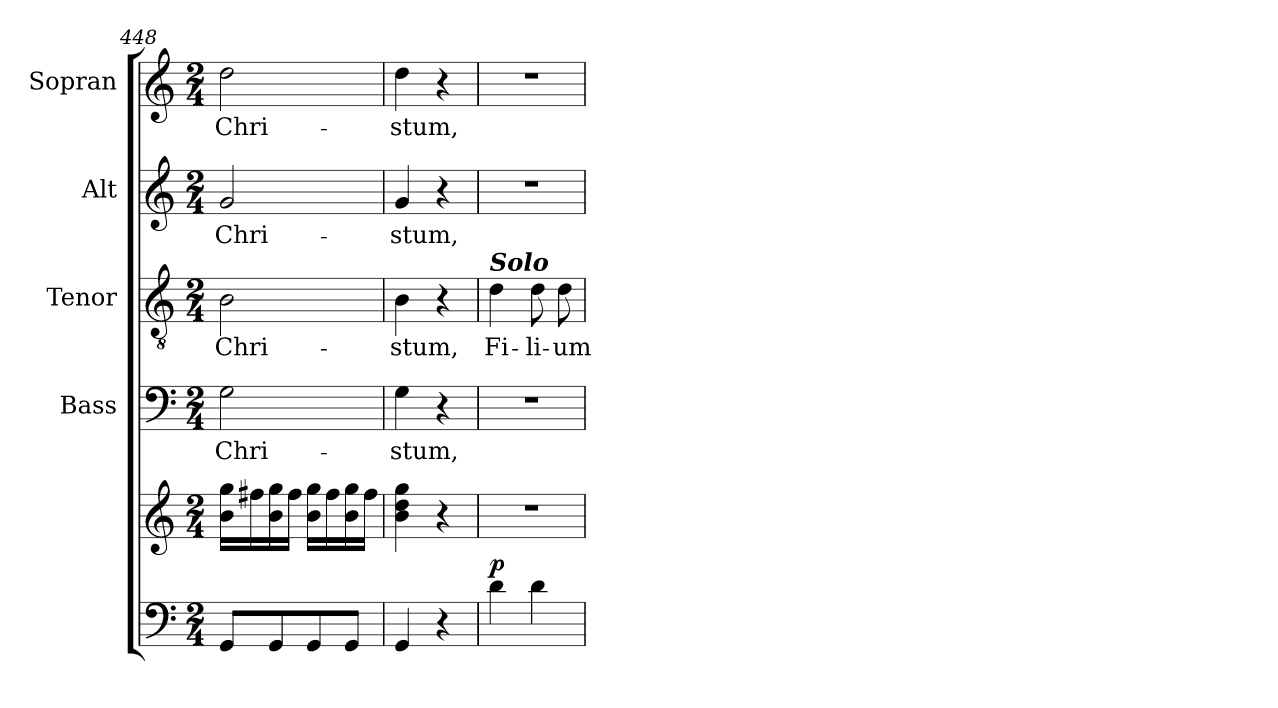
**kern	**kern	**dynam	**kern	**text	**kern	**text	**kern	**text	**kern	**text
*part5	*part5	*part5	*part4	*part4	*part3	*part3	*part2	*part2	*part1	*part1
*staff6	*staff5	*staff5/6	*staff4	*staff4	*staff3	*staff3	*staff2	*staff2	*staff1	*staff1
*	*	*	*I"Bass	*	*I"Tenor	*	*I"Alt	*	*I"Sopran	*
*	*	*	*I'B.	*	*I'T.	*	*I'A.	*	*I'S.	*
*clefF4	*clefG2	*	*clefF4	*	*clefGv2	*	*clefG2	*	*clefG2	*
*k[]	*k[]	*	*k[]	*	*k[]	*	*k[]	*	*k[]	*
*C:	*C:	*	*C:	*	*C:	*	*C:	*	*C:	*
*M2/4	*M2/4	*	*M2/4	*	*M2/4	*	*M2/4	*	*M2/4	*
=448	=448	=448	=448	=448	=448	=448	=448	=448	=448	=448
!	!	!	!	!LO:LY:b	!	!LO:LY:b	!	!LO:LY:b	!	!LO:LY:b
8GG/L	16b\ 16gg\LL	.	2G\	Chri-	2B\	Chri-	2g/	Chri-	2dd\	Chri-
.	16ff#X\	.	.	.	.	.	.	.	.	.
8GG/	16b\ 16gg\	.	.	.	.	.	.	.	.	.
.	16ff#\JJ	.	.	.	.	.	.	.	.	.
8GG/	16b\ 16gg\LL	.	.	.	.	.	.	.	.	.
.	16ff#\	.	.	.	.	.	.	.	.	.
8GG/J	16b\ 16gg\	.	.	.	.	.	.	.	.	.
.	16ff#\JJ	.	.	.	.	.	.	.	.	.
=449	=449	=449	=449	=449	=449	=449	=449	=449	=449	=449
!	!	!	!	!LO:LY:b	!	!LO:LY:b	!	!LO:LY:b	!	!LO:LY:b
4GG/	4b\ 4dd\ 4gg\	.	4G\	-stum,	4B\	-stum,	4g/	-stum,	4dd\	-stum,
4r	4r	.	4r	.	4r	.	4r	.	4r	.
=450	=450	=450	=450	=450	=450	=450	=450	=450	=450	=450
!	!	!	!	!	!LO:TX:a:Bi:t=Solo	!	!	!	!	!
!	!	!LO:DY:a=2	!	!	!	!LO:LY:b	!	!	!	!
4d\	2r	p	2r	.	4d\	Fi-	2r	.	2r	.
!	!	!	!	!	!	!LO:LY:b	!	!	!	!
4d\	.	.	.	.	8d\	-li-	.	.	.	.
!	!	!	!	!	!	!LO:LY:b	!	!	!	!
.	.	.	.	.	8d\	-um	.	.	.	.
=	=	=	=	=	=	=	=	=	=	=
*-	*-	*-	*-	*-	*-	*-	*-	*-	*-	*-
